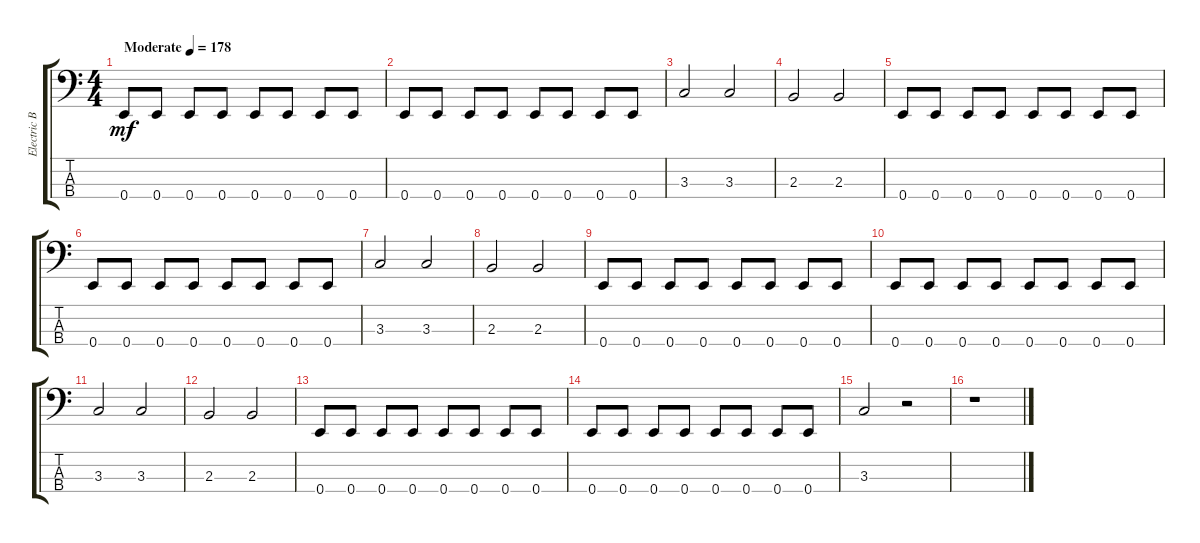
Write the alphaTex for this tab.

\track ("Electric Bass" "Electric B") {instrument electricbassfinger}
\staff {score tabs}
\tuning (G2 D2 A1 E1) {hide}
\ts (4 4)
\tempo (178 "Moderate")
\clef f4
\ks c
0.4.8{dy mf instrument electricbassfinger} 0.4.8 0.4.8 0.4.8 0.4.8 0.4.8 0.4.8 0.4.8 |
0.4.8 0.4.8 0.4.8 0.4.8 0.4.8 0.4.8 0.4.8 0.4.8 |
3.3.2 3.3.2 |
2.3.2 2.3.2 |
0.4.8 0.4.8 0.4.8 0.4.8 0.4.8 0.4.8 0.4.8 0.4.8 |
0.4.8 0.4.8 0.4.8 0.4.8 0.4.8 0.4.8 0.4.8 0.4.8 |
3.3.2 3.3.2 |
2.3.2 2.3.2 |
0.4.8 0.4.8 0.4.8 0.4.8 0.4.8 0.4.8 0.4.8 0.4.8 |
0.4.8 0.4.8 0.4.8 0.4.8 0.4.8 0.4.8 0.4.8 0.4.8 |
3.3.2 3.3.2 |
2.3.2 2.3.2 |
0.4.8 0.4.8 0.4.8 0.4.8 0.4.8 0.4.8 0.4.8 0.4.8 |
0.4.8 0.4.8 0.4.8 0.4.8 0.4.8 0.4.8 0.4.8 0.4.8 |
3.3.2 r.2 |
r.1
